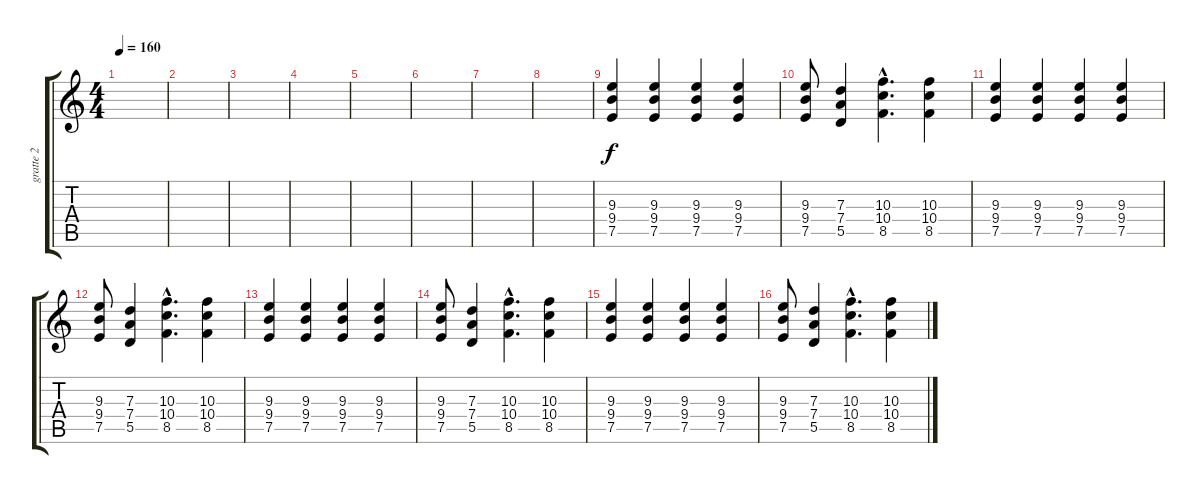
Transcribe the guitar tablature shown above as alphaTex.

\track ("gratte 2" "gratte 2") {instrument distortionguitar}
\staff {score tabs}
\tuning (E4 B3 G3 D3 A2 E2) {hide}
\ts (4 4)
\tempo 160
\clef g2
\ks c
|
|
|
|
|
|
|
|
(9.3 9.4 7.5).4 (9.3 9.4 7.5).4 (9.3 9.4 7.5).4 (9.3 9.4 7.5).4 |
(9.3 9.4 7.5).8 (7.3 7.4 5.5).4 (10.3{hac} 10.4{hac} 8.5{hac}).4{d} (10.3 10.4 8.5).4 |
(9.3 9.4 7.5).4 (9.3 9.4 7.5).4 (9.3 9.4 7.5).4 (9.3 9.4 7.5).4 |
(9.3 9.4 7.5).8 (7.3 7.4 5.5).4 (10.3{hac} 10.4{hac} 8.5{hac}).4{d} (10.3 10.4 8.5).4 |
(9.3 9.4 7.5).4 (9.3 9.4 7.5).4 (9.3 9.4 7.5).4 (9.3 9.4 7.5).4 |
(9.3 9.4 7.5).8 (7.3 7.4 5.5).4 (10.3{hac} 10.4{hac} 8.5{hac}).4{d} (10.3 10.4 8.5).4 |
(9.3 9.4 7.5).4 (9.3 9.4 7.5).4 (9.3 9.4 7.5).4 (9.3 9.4 7.5).4 |
(9.3 9.4 7.5).8 (7.3 7.4 5.5).4 (10.3{hac} 10.4{hac} 8.5{hac}).4{d} (10.3 10.4 8.5).4
